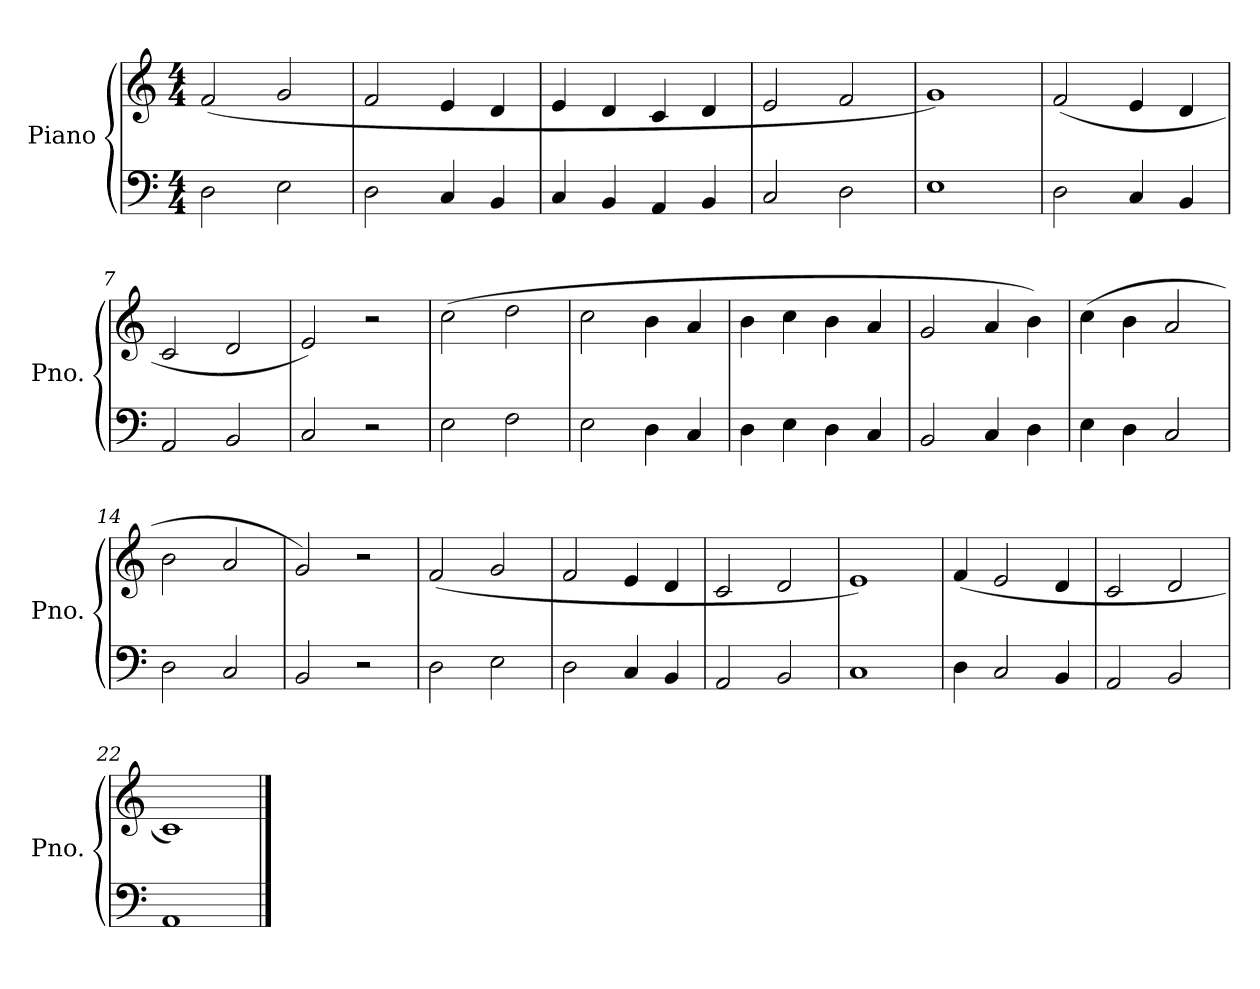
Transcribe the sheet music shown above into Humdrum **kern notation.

**kern	**kern
*part1	*part1
*staff2	*staff1
*I"Piano	*
*I'Pno.	*
*clefF4	*clefG2
*k[]	*k[]
*M4/4	*M4/4
*MM104	*MM104
=1	=1
2D\	(>2f/
2E\	2g/
=2	=2
2D\	2f/
4C/	4e/
4BB/	4d/
=3	=3
4C/	4e/
4BB/	4d/
4AA/	4c/
4BB/	4d/
=4	=4
2C/	2e/
2D\	2f/
=5	=5
1E	1g)
=6	=6
2D\	(>2f/
4C/	4e/
4BB/	4d/
=7	=7
2AA/	2c/
2BB/	2d/
=8	=8
2C/	2e/)
2r	2r
=9	=9
2E\	(>2cc\
2F\	2dd\
=10	=10
2E\	2cc\
4D\	4b\
4C/	4a/
=11	=11
4D\	4b\
4E\	4cc\
4D\	4b\
4C/	4a/
!!LO:LB:g=z
=12	=12
2BB/	2g/
4C/	4a/
4D\	4b\)
=13	=13
4E\	(>4cc\
4D\	4b\
2C/	2a/
=14	=14
2D\	2b\
2C/	2a/
=15	=15
2BB/	2g/)
2r	2r
=16	=16
2D\	(>2f/
2E\	2g/
=17	=17
2D\	2f/
4C/	4e/
4BB/	4d/
=18	=18
2AA/	2c/
2BB/	2d/
=19	=19
1C	1e)
=20	=20
4D\	(>4f/
2C/	2e/
4BB/	4d/
=21	=21
2AA/	2c/
2BB/	2d/
=22	=22
1AA	1c)
==	==
*-	*-
